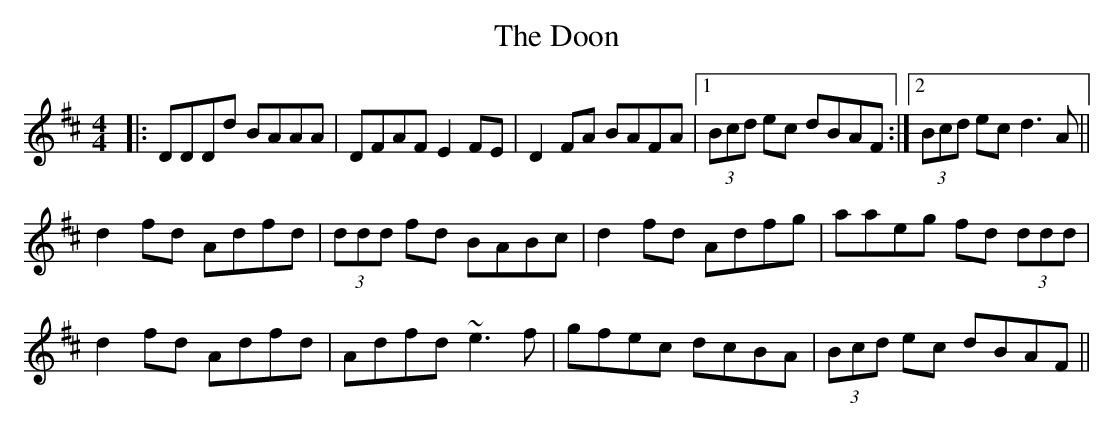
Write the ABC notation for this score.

X:1
T: The Doon
M: 4/4
L: 1/8
K: Dmaj
|:DDDd BAAA|DFAF E2FE|D2FA BAFA|1 (3Bcd ec dBAF:|2 (3Bcd ec d3A||
d2fd Adfd|(3ddd fd BABc|d2fd Adfg|aaeg fd (3ddd|
d2fd Adfd|Adfd ~e3f|gfec dcBA|(3Bcd ec dBAF||
